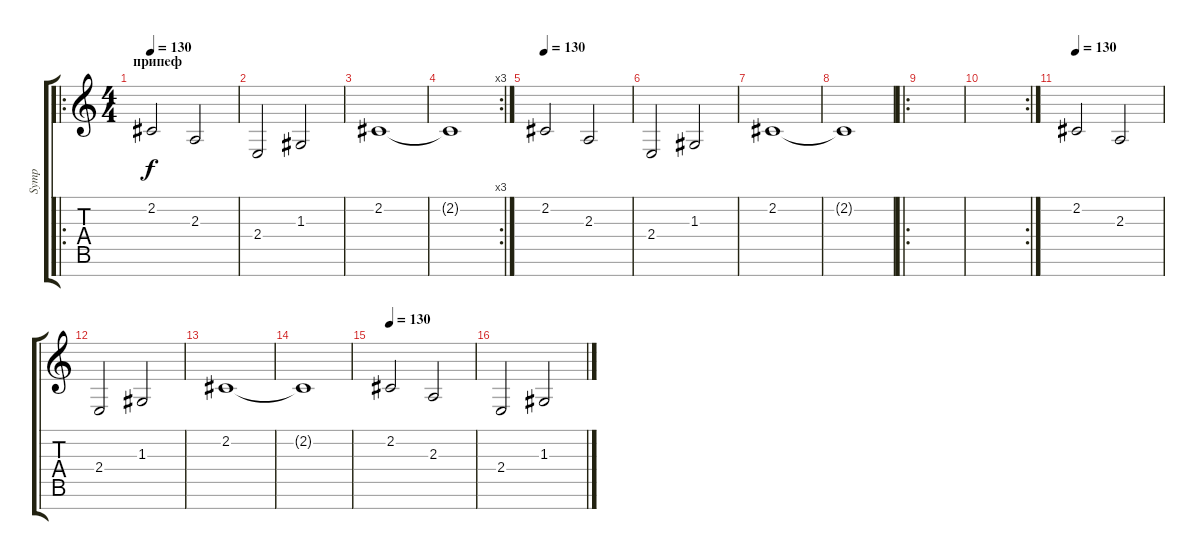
\track ("Symp" "Symp") {instrument stringensemble1}
\staff {score tabs}
\tuning (E4 B3 G3 D3 A2 E2 B1) {hide}
\ro
\ts (4 4)
\section ("" "припеф")
\tempo 130
\clef g2
\ks c
2.2.2{dy f} 2.3.2 |
2.4.2 1.3.2 |
2.2.1 |
\rc 3
2.2{t}.1 |
\tempo 130
2.2.2 2.3.2 |
2.4.2 1.3.2 |
2.2.1 |
2.2{t}.1 |
\ro
|
\rc 2
|
\tempo 130
2.2.2 2.3.2 |
2.4.2 1.3.2 |
2.2.1 |
2.2{t}.1 |
\tempo 130
2.2.2 2.3.2 |
2.4.2 1.3.2
